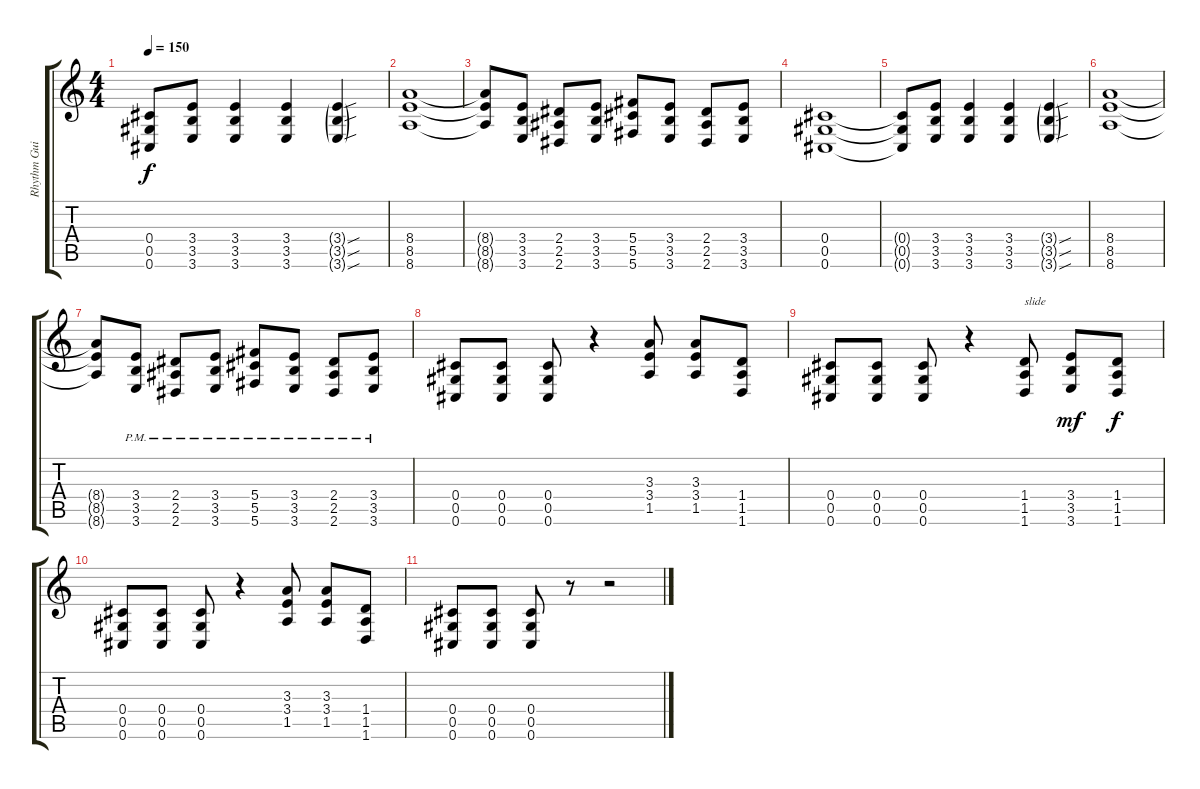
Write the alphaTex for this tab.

\track ("Rhythm Guitar" "Rhythm Gui") {instrument distortionguitar}
\staff {score tabs}
\tuning (Eb4 Bb3 Gb3 Db3 Ab2 Db2) {hide}
\ts (4 4)
\tempo 150
\clef g2
\ks c
(0.4{t} 0.5{t} 0.6{t}).8{dy f} (3.4 3.5 3.6).8 (3.4 3.5 3.6).4 (3.4 3.5 3.6).4 (3.4{sou g} 3.5{sou g} 3.6{sou g}).4 |
(8.4 8.5 8.6).1 |
(8.4{t} 8.5{t} 8.6{t}).8 (3.4 3.5 3.6).8 (2.4 2.5 2.6).8 (3.4 3.5 3.6).8 (5.4 5.5 5.6).8 (3.4 3.5 3.6).8 (2.4 2.5 2.6).8 (3.4 3.5 3.6).8 |
(0.4 0.5 0.6).1 |
(0.4{t} 0.5{t} 0.6{t}).8 (3.4 3.5 3.6).8 (3.4 3.5 3.6).4 (3.4 3.5 3.6).4 (3.4{sou g} 3.5{sou g} 3.6{sou g}).4 |
(8.4 8.5 8.6).1 |
(8.4{t} 8.5{t} 8.6{t}).8 (3.4{pm} 3.5{pm} 3.6{pm}).8 (2.4{pm} 2.5{pm} 2.6{pm}).8 (3.4{pm} 3.5{pm} 3.6{pm}).8 (5.4{pm} 5.5{pm} 5.6{pm}).8 (3.4{pm} 3.5{pm} 3.6{pm}).8 (2.4{pm} 2.5{pm} 2.6{pm}).8 (3.4{pm} 3.5{pm} 3.6{pm}).8 |
(0.4 0.5 0.6).8 (0.4 0.5 0.6).8 (0.4 0.5 0.6).8 r.4 (3.3 3.4 1.5).8 (3.3 3.4 1.5).8 (1.4 1.5 1.6).8 |
(0.4 0.5 0.6).8 (0.4 0.5 0.6).8 (0.4 0.5 0.6).8 r.4 (1.4 1.5 1.6).8{txt "slide"} (3.4 3.5 3.6).8{dy mf} (1.4 1.5 1.6).8{dy f} |
(0.4 0.5 0.6).8 (0.4 0.5 0.6).8 (0.4 0.5 0.6).8 r.4 (3.3 3.4 1.5).8 (3.3 3.4 1.5).8 (1.4 1.5 1.6).8 |
(0.4 0.5 0.6).8 (0.4 0.5 0.6).8 (0.4 0.5 0.6).8 r.8 r.2
